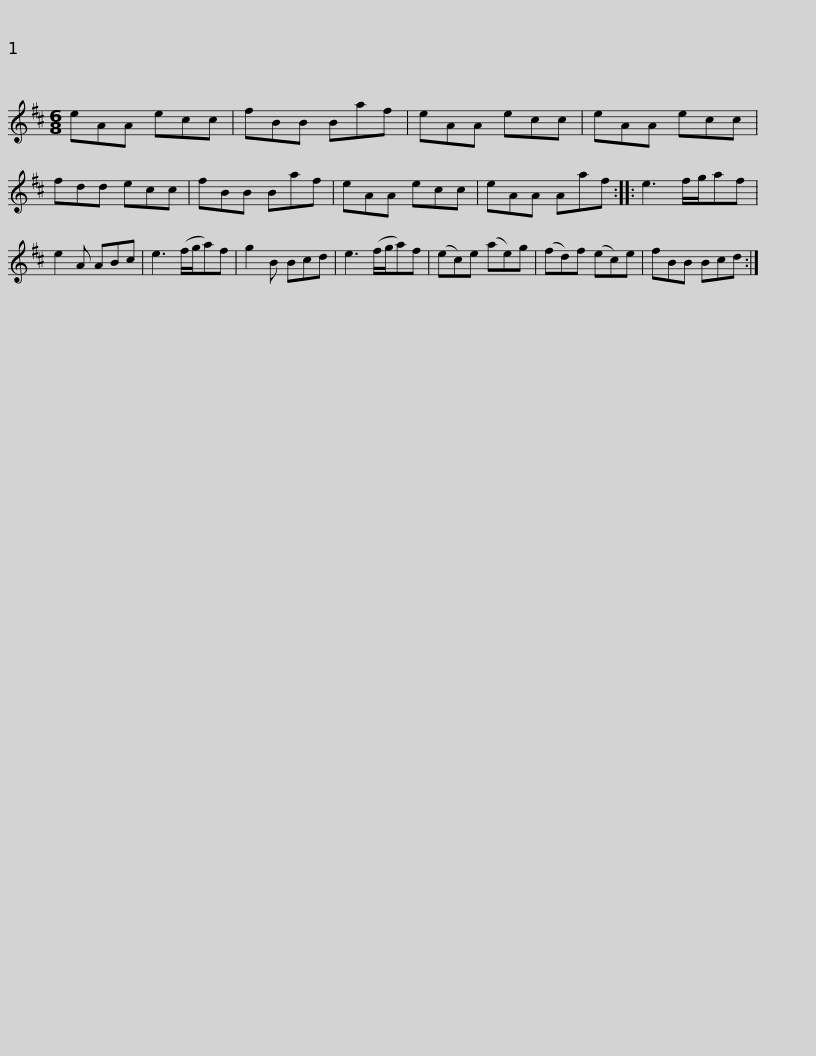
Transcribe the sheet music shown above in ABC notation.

X:1
L:1/8
M:6/8
I:linebreak $
K:D
V:1 treble
V:1
 eAA ecc | fBB Baf | eAA ecc | eAA ecc | fdd ecc | %5
 fBB Baf | eAA ecc |$ eAA Aaf :: e3 f/g/af | e2 A ABc | %10
 e3 (f/g/a)f | g2 B Bcd | e3 (f/g/a)f | (ec)e (ae)g |$ (fd)f (ec)e | %15
 fBB Bcd :| %16
